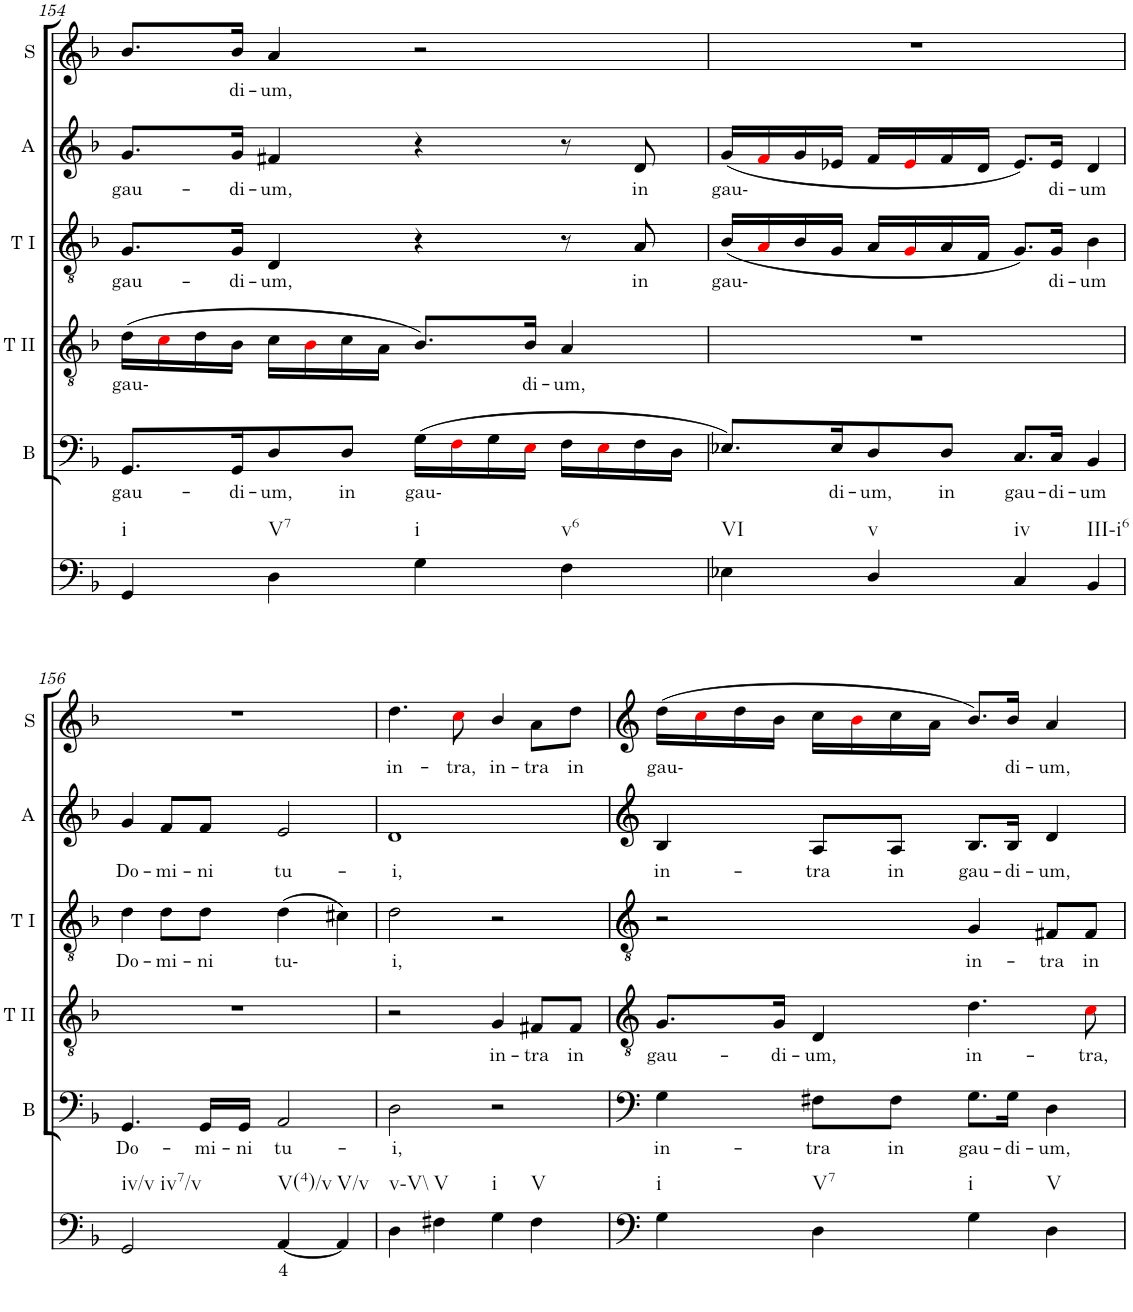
**kern	**text	**kern	**text	**kern	**text	**kern	**text	**kern	**text	**kern	**text
*part6	*part6	*part5	*part5	*part4	*part4	*part3	*part3	*part2	*part2	*part1	*part1
*staff6	*staff6	*staff5	*staff5	*staff4	*staff4	*staff3	*staff3	*staff2	*staff2	*staff1	*staff1
*I"Continuo	*	*I"Bass	*	*I"Tenor II	*	*I"Tenor I	*	*I"Alto	*	*I"Soprano	*
*	*	*I'B	*	*I'T II	*	*I'T I	*	*I'A	*	*I'S	*
!!LO:PB:g=z
*clefF4	*	*clefF4	*	*clefF4	*	*clefF4	*	*clefF4	*	*clefF4	*
*k[b-]	*	*k[b-]	*	*k[b-]	*	*k[b-]	*	*k[b-]	*	*k[b-]	*
*	*	*	*	*	*	*	*	*M4/4	*	*M4/4	*
=154	=154	=154	=154	=154	=154	=154	=154	=154	=154	=154	=154
!LO:TX:b:t=i	!	!	!	!	!	!	!	!	!	!	!
!	!	!	!LO:LY:b	!	!LO:LY:b	!	!LO:LY:b	!	!LO:LY:b	!	!
4GG/	.	8.GG/L	gau-	(16d\LL	gau-	8.G/L	gau-	8.g/L	gau-	8.b-/L	.
.	.	.	.	16ci\	.	.	.	.	.	.	.
.	.	.	.	16d\	.	.	.	.	.	.	.
!	!	!	!LO:LY:b	!	!	!	!LO:LY:b	!	!LO:LY:b	!	!LO:LY:b
.	.	16GG/K	di-	16B-\JJ	.	16G/Jk	di-	16g/Jk	di-	16b-/Jk	di-
!LO:TX:b:t=V7	!	!	!	!	!	!	!	!	!	!	!
!	!	!	!LO:LY:b	!	!	!	!LO:LY:b	!	!LO:LY:b	!	!LO:LY:b
4D\	.	8D/	um,	16c\LL	.	4D/	um,	4f#X/	um,	4a/	um,
.	.	.	.	16B-i\	.	.	.	.	.	.	.
!	!	!	!LO:LY:b	!	!	!	!	!	!	!	!
.	.	8D/J	in	16c\	.	.	.	.	.	.	.
.	.	.	.	16A\JJ	.	.	.	.	.	.	.
!LO:TX:b:t=i	!	!	!	!	!	!	!	!	!	!	!
!	!	!	!LO:LY:b	!	!	!	!	!	!	!	!
4G\	.	(16G\LL	gau-	8.B-/L)	.	4r	.	4r	.	2r	.
.	.	16Fi\	.	.	.	.	.	.	.	.	.
.	.	16G\	.	.	.	.	.	.	.	.	.
!	!	!	!	!	!LO:LY:b	!	!	!	!	!	!
.	.	16Ei\JJ	.	16B-/Jk	di-	.	.	.	.	.	.
!LO:TX:b:t=v6	!	!	!	!	!	!	!	!	!	!	!
!	!	!	!	!	!LO:LY:b	!	!	!	!	!	!
4F\	.	16F\LL	.	4A/	um,	8r	.	8r	.	.	.
.	.	16Ei\	.	.	.	.	.	.	.	.	.
!	!	!	!	!	!	!	!LO:LY:b	!	!LO:LY:b	!	!
.	.	16F\	.	.	.	8A/	in	8d/	in	.	.
.	.	16D\JJ	.	.	.	.	.	.	.	.	.
=155	=155	=155	=155	=155	=155	=155	=155	=155	=155	=155	=155
!LO:TX:b:t=VI	!	!	!	!	!	!	!	!	!	!	!
!	!	!	!	!	!	!	!LO:LY:b	!	!LO:LY:b	!	!
4E-X\	.	8.E-X/L)	.	1r	.	(16B-/LL	gau-	(16g/LL	gau-	1r	.
.	.	.	.	.	.	16Ai/	.	16fi/	.	.	.
.	.	.	.	.	.	16B-/	.	16g/	.	.	.
!	!	!	!LO:LY:b	!	!	!	!	!	!	!	!
.	.	16E-/K	di-	.	.	16G/JJ	.	16e-X/JJ	.	.	.
!LO:TX:b:t=v	!	!	!	!	!	!	!	!	!	!	!
!	!	!	!LO:LY:b	!	!	!	!	!	!	!	!
4D/	.	8D/	um,	.	.	16A/LL	.	16f/LL	.	.	.
.	.	.	.	.	.	16Gi/	.	16e-i/	.	.	.
!	!	!	!LO:LY:b	!	!	!	!	!	!	!	!
.	.	8D/J	in	.	.	16A/	.	16f/	.	.	.
.	.	.	.	.	.	16F/JJ	.	16d/JJ	.	.	.
!LO:TX:b:t=iv	!	!	!	!	!	!	!	!	!	!	!
!	!	!	!LO:LY:b	!	!	!	!	!	!	!	!
4C/	.	8.C/L	gau-	.	.	8.G/L)	.	8.e-/L)	.	.	.
!	!	!	!LO:LY:b	!	!	!	!LO:LY:b	!	!LO:LY:b	!	!
.	.	16C/Jk	di-	.	.	16G/Jk	di-	16e-/Jk	di-	.	.
!LO:TX:b:t=III-i6	!	!	!	!	!	!	!	!	!	!	!
!	!	!	!LO:LY:b	!	!	!	!LO:LY:b	!	!LO:LY:b	!	!
4BB-/	.	4BB-/	um	.	.	4B-\	um	4d/	um	.	.
!!LO:LB:g=z
=156	=156	=156	=156	=156	=156	=156	=156	=156	=156	=156	=156
!LO:TX:b:t=iv/v	!	!	!	!	!	!	!	!	!	!	!
!LO:TX:b:t=iv7/v	!	!	!	!	!	!	!	!	!	!	!
!	!	!	!LO:LY:b	!	!	!	!LO:LY:b	!	!LO:LY:b	!	!
2GG/	.	4.GG/	Do-	1r	.	4d\	Do-	4g/	Do-	1r	.
!	!	!	!	!	!	!	!LO:LY:b	!	!LO:LY:b	!	!
.	.	.	.	.	.	8d\L	mi-	8f/L	mi-	.	.
!	!	!	!LO:LY:b	!	!	!	!LO:LY:b	!	!LO:LY:b	!	!
.	.	16GG/LL	mi-	.	.	8d\J	ni	8f/J	ni	.	.
!	!	!	!LO:LY:b	!	!	!	!	!	!	!	!
.	.	16GG/JJ	ni	.	.	.	.	.	.	.	.
!LO:TX:b:t=V(4)/v	!	!	!	!	!	!	!	!	!	!	!
!	!LO:LY:b	!	!LO:LY:b	!	!	!	!LO:LY:b	!	!LO:LY:b	!	!
[4AA/	4	2AA/	tu-	.	.	(4d\	tu-	2e/	tu-	.	.
!LO:TX:b:t=V/v	!	!	!	!	!	!	!	!	!	!	!
4AA/]	.	.	.	.	.	4c#X\)	.	.	.	.	.
=157	=157	=157	=157	=157	=157	=157	=157	=157	=157	=157	=157
!LO:TX:b:t=v\\-V\\	!	!	!	!	!	!	!	!	!	!	!
!	!	!	!LO:LY:b	!	!	!	!LO:LY:b	!	!LO:LY:b	!	!LO:LY:b
4D\	.	2D\	i,	2r	.	2d\	i,	1d	i,	4.dd\	in-
!LO:TX:b:t=V	!	!	!	!	!	!	!	!	!	!	!
4F#X\	.	.	.	.	.	.	.	.	.	.	.
!	!	!	!	!	!	!	!	!	!	!	!LO:LY:b
.	.	.	.	.	.	.	.	.	.	8cci\	tra,
!LO:TX:b:t=i	!	!	!	!	!	!	!	!	!	!	!
!	!	!	!	!	!LO:LY:b	!	!	!	!	!	!LO:LY:b
4G\	.	2r	.	4G/	in-	2r	.	.	.	4b-/	in-
!LO:TX:b:t=V	!	!	!	!	!	!	!	!	!	!	!
!	!	!	!	!	!LO:LY:b	!	!	!	!	!	!LO:LY:b
4F#\	.	.	.	8F#X/L	tra	.	.	.	.	8a\L	tra
!	!	!	!	!	!LO:LY:b	!	!	!	!	!	!LO:LY:b
.	.	.	.	8F#/J	in	.	.	.	.	8dd\J	in
=158	=158	=158	=158	=158	=158	=158	=158	=158	=158	=158	=158
!LO:TX:b:t=i	!	!	!	!	!	!	!	!	!	!	!
!	!	!	!LO:LY:b	!	!LO:LY:b	!	!	!	!LO:LY:b	!	!LO:LY:b
4G\	.	4G\	in-	8.G/L	gau-	2r	.	4B-/	in-	(16dd\LL	gau-
.	.	.	.	.	.	.	.	.	.	16cci\	.
.	.	.	.	.	.	.	.	.	.	16dd\	.
!	!	!	!	!	!LO:LY:b	!	!	!	!	!	!
.	.	.	.	16G/Jk	di-	.	.	.	.	16b-\JJ	.
!LO:TX:b:t=V7	!	!	!	!	!	!	!	!	!	!	!
!	!	!	!LO:LY:b	!	!LO:LY:b	!	!	!	!LO:LY:b	!	!
4D\	.	8F#X\L	tra	4D/	um,	.	.	8A/L	tra	16cc\LL	.
.	.	.	.	.	.	.	.	.	.	16b-i\	.
!	!	!	!LO:LY:b	!	!	!	!	!	!LO:LY:b	!	!
.	.	8F#\J	in	.	.	.	.	8A/J	in	16cc\	.
.	.	.	.	.	.	.	.	.	.	16a\JJ	.
!LO:TX:b:t=i	!	!	!	!	!	!	!	!	!	!	!
!	!	!	!LO:LY:b	!	!LO:LY:b	!	!LO:LY:b	!	!LO:LY:b	!	!
4G\	.	8.G\L	gau-	4.d\	in-	4G/	in-	8.B-/L	gau-	8.b-/L)	.
!	!	!	!LO:LY:b	!	!	!	!	!	!LO:LY:b	!	!LO:LY:b
.	.	16G\Jk	di-	.	.	.	.	16B-/Jk	di-	16b-/Jk	di-
!LO:TX:b:t=V	!	!	!	!	!	!	!	!	!	!	!
!	!	!	!LO:LY:b	!	!	!	!LO:LY:b	!	!LO:LY:b	!	!LO:LY:b
4D\	.	4D\	um,	.	.	8F#X/L	tra	4d/	um,	4a/	um,
!	!	!	!	!	!LO:LY:b	!	!LO:LY:b	!	!	!	!
.	.	.	.	8ci\	tra,	8F#/J	in	.	.	.	.
=	=	=	=	=	=	=	=	=	=	=	=
*-	*-	*-	*-	*-	*-	*-	*-	*-	*-	*-	*-
